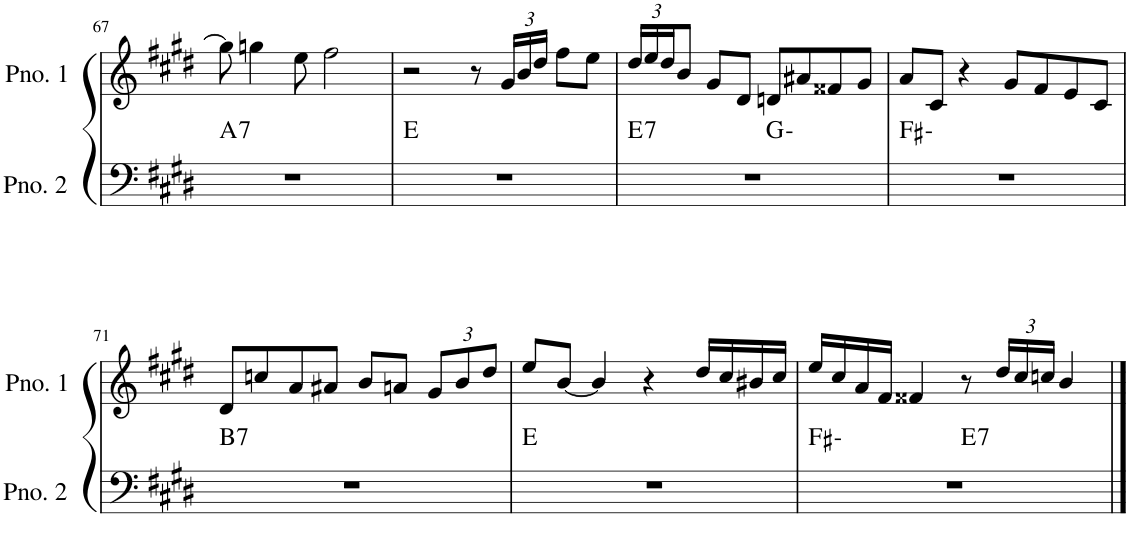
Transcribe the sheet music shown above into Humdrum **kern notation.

**kern	**harte	**kern
*part2	*part2	*part1
*staff2	*	*staff1
*I"ピアノ 2	*	*I"ピアノ 1
!!LO:PB:g=z
*clefF4	*	*clefG2
*k[f#c#g#d#]	*	*k[f#c#g#d#]
*M4/4	*	*M4/4
=67	=67	=67
!	!LO:H:kt=7	!
1r	A:7	8gg\]
.	.	4ggn\
.	.	8ee\
.	.	2ff#\
=68	=68	=68
1r	E:maj	2r
.	.	8r
*	*	*Xbrackettup
.	.	24g#/LL
.	.	24b/
.	.	24dd#/JJ
.	.	8ff#\L
.	.	8ee\J
=69	=69	=69
!	!LO:H:kt=7	!
*^	*	*
1r	2ryy	E:7	24dd#/LL
.	.	.	24ee/
.	.	.	24dd#/J
.	.	.	8b/J
.	.	.	8g#/L
.	.	.	8d#/J
.	2ryy	G:min	8dn/L
.	.	.	8a#X/
.	.	.	8f##X/
.	.	.	8g#/J
*v	*v	*	*
=70	=70	=70
1r	F#:min	8a/L
.	.	8c#/J
.	.	4r
.	.	8g#/L
.	.	8f#/
.	.	8e/
.	.	8c#/J
!!LO:LB:g=z
=71	=71	=71
!	!LO:H:kt=7	!
1r	B:7	8d#/L
.	.	8ccn/
.	.	8a/
.	.	8a#X/J
.	.	8b/L
.	.	8an/J
.	.	12g#/L
.	.	12b/
.	.	12dd#/J
=72	=72	=72
1r	E:maj	8ee/L
.	.	[8b/J
.	.	4b/]
.	.	4r
.	.	16dd#/LL
.	.	16cc#/
.	.	16b#X/
.	.	16cc#/JJ
=73	=73	=73
*^	*	*
1r	2ryy	F#:min	16ee/LL
.	.	.	16cc#/
.	.	.	16a/
.	.	.	16f#/JJ
.	.	.	4f##X/
!	!	!LO:H:kt=7	!
.	2ryy	E:7	8r
.	.	.	24dd#/LL
.	.	.	24cc#/
.	.	.	24ccn/JJ
.	.	.	4b/
*v	*v	*	*
==	==	==
*-	*-	*-
